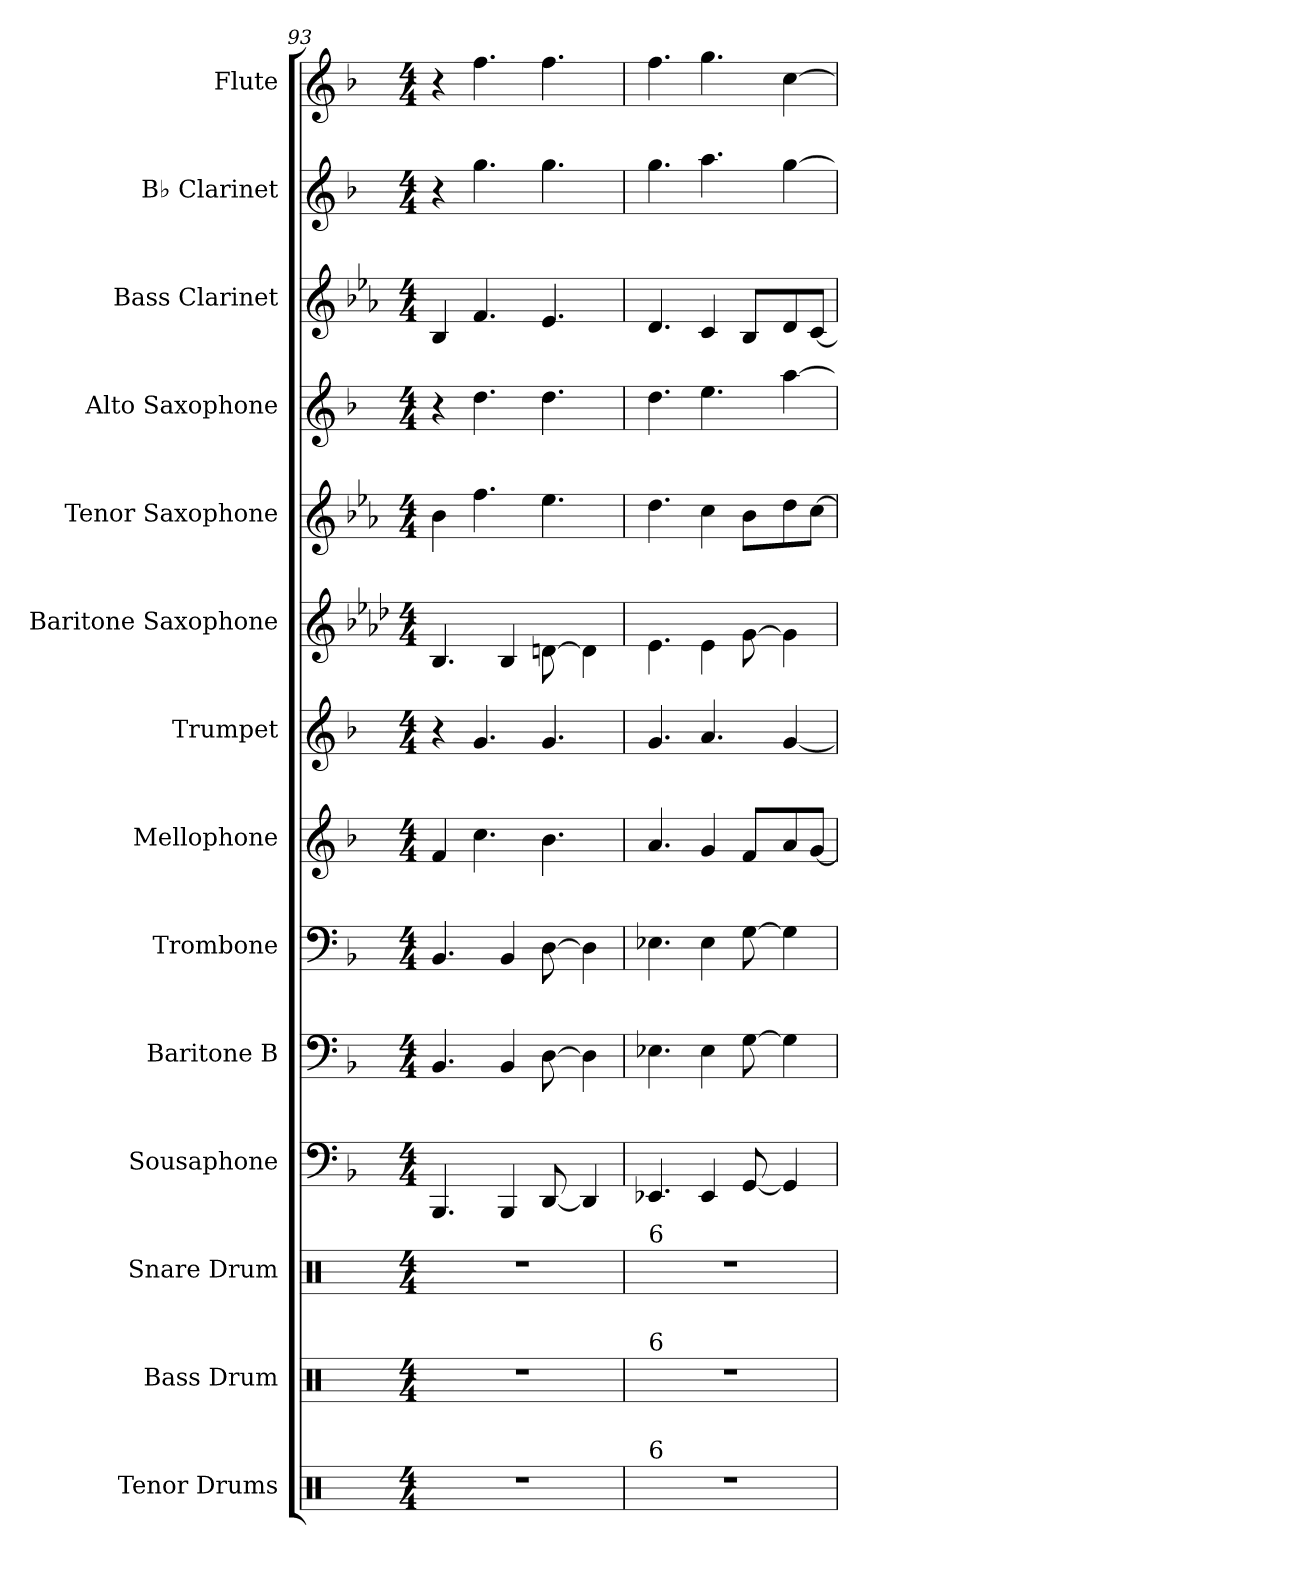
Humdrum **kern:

**kern	**kern	**kern	**kern	**kern	**kern	**kern	**kern	**kern	**kern	**kern	**kern	**kern	**kern
*part14	*part13	*part12	*part11	*part10	*part9	*part8	*part7	*part6	*part5	*part4	*part3	*part2	*part1
*staff14	*staff13	*staff12	*staff11	*staff10	*staff9	*staff8	*staff7	*staff6	*staff5	*staff4	*staff3	*staff2	*staff1
*I"Tenor Drums	*I"Bass Drum	*I"Snare Drum	*I"Sousaphone	*I"Baritone B	*I"Trombone	*I"Mellophone	*I"Trumpet	*I"Baritone Saxophone	*I"Tenor Saxophone	*I"Alto Saxophone	*I"Bass Clarinet	*I"B♭ Clarinet	*I"Flute
*I'TD	*I'B. Dr.	*I'SD	*I'Sou	*I'Bar B	*I'Tbn	*I'Mel	*I'Tpt	*I'B Sax	*I'T Sax	*I'A Sax	*I'B Cl	*I'Cl	*I'F
!!LO:PB:g=z
*clefX	*clefX	*clefX	*clefF4	*clefF4	*clefF4	*clefG2	*clefG2	*clefG2	*clefG2	*clefG2	*clefG2	*clefG2	*clefG2
*	*	*	*	*	*	*ITrd4c7	*ITrd1c2	*ITrd12c21	*ITrd8c14	*ITrd5c9	*ITrd8c14	*ITrd1c2	*
*k[]	*k[]	*k[]	*k[b-]	*k[b-]	*k[b-]	*k[b-e-]	*k[b-e-a-]	*k[b-e-a-d-]	*k[b-e-a-]	*k[b-e-a-d-]	*k[b-e-a-]	*k[b-e-a-]	*k[b-]
*M4/4	*M4/4	*M4/4	*M4/4	*M4/4	*M4/4	*M4/4	*M4/4	*M4/4	*M4/4	*M4/4	*M4/4	*M4/4	*M4/4
=93	=93	=93	=93	=93	=93	=93	=93	=93	=93	=93	=93	=93	=93
1r	1r	1r	4.BBB-/	4.BB-/	4.BB-/	4B-/	4r	4.BB-/	4B-\	4r	4BB-/	4r	4r
.	.	.	.	.	.	4.f\	4.f/	.	4.f\	4.f\	4.F/	4.ff\	4.ff\
.	.	.	4BBB-/	4BB-/	4BB-/	.	.	4BB-/	.	.	.	.	.
.	.	.	[8DD/	[8D\	[8D\	4.e-\	4.f/	[8Dn\	4.e-\	4.f\	4.E-/	4.ff\	4.ff\
.	.	.	4DD/]	4D\]	4D\]	.	.	4D\]	.	.	.	.	.
=94	=94	=94	=94	=94	=94	=94	=94	=94	=94	=94	=94	=94	=94
!	!	!LO:TX:a:t=6	!	!	!	!	!	!	!	!	!	!	!
!	!LO:TX:a:t=6	!	!	!	!	!	!	!	!	!	!	!	!
!LO:TX:a:t=6	!	!	!	!	!	!	!	!	!	!	!	!	!
1r	1r	1r	4.EE-X/	4.E-X\	4.E-X\	4.d/	4.f/	4.E-\	4.d\	4.f\	4.D/	4.ff\	4.ff\
.	.	.	4EE-/	4E-\	4E-\	4c/	4.g/	4E-\	4c\	4.g\	4C/	4.gg\	4.gg\
.	.	.	[8GG/	[8G\	[8G\	8B-/L	.	[8G\	8B-\L	.	8BB-/L	.	.
.	.	.	4GG/]	4G\]	4G\]	8d/	[4f/	4G\]	8d\	[4cc\	8D/	[4ff\	[4cc\
.	.	.	.	.	.	[8c/J	.	.	[8c\J	.	[8C/J	.	.
=	=	=	=	=	=	=	=	=	=	=	=	=	=
*-	*-	*-	*-	*-	*-	*-	*-	*-	*-	*-	*-	*-	*-
